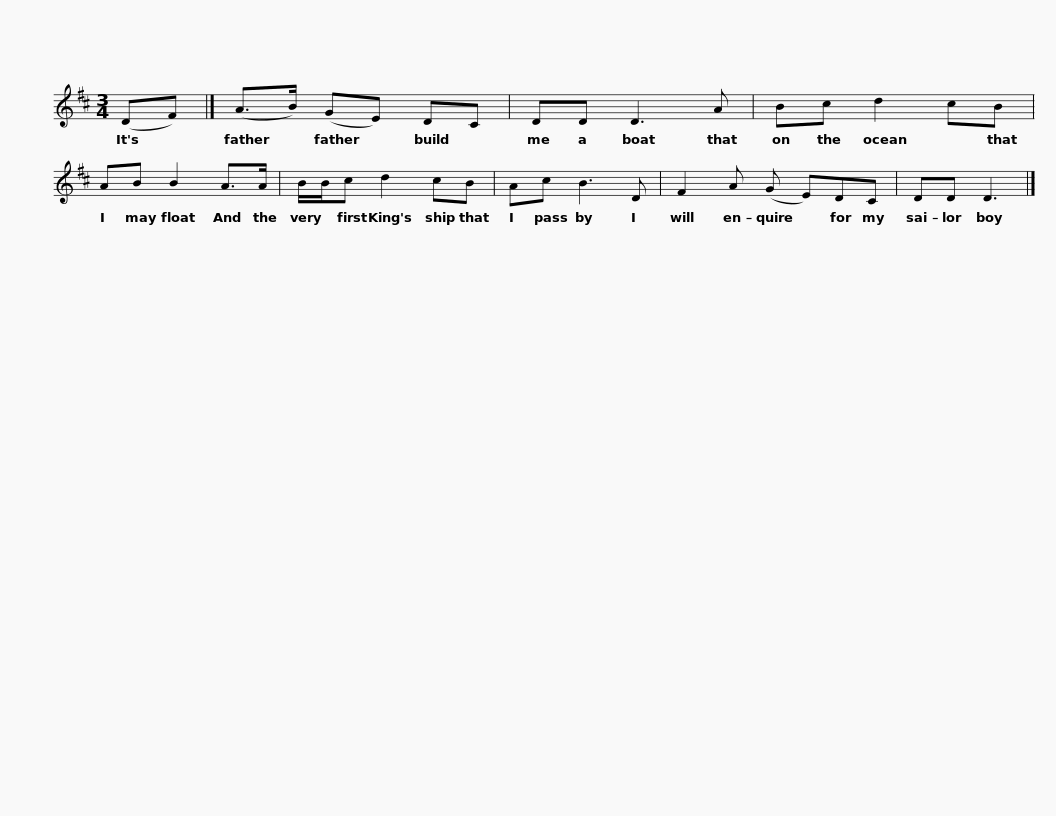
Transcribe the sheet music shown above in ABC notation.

X:1
L:1/8
M:3/4
I:linebreak $
K:D
V:1 treble
V:1
 (DF) |] (A>B) (GE) DC | DD D3 A | Bc d2 cB | AB B2 A>A |$ %5
 B/B/c d2 cB | Ac B3 D | F2 A (G E)DC | DD D3 |] %9
